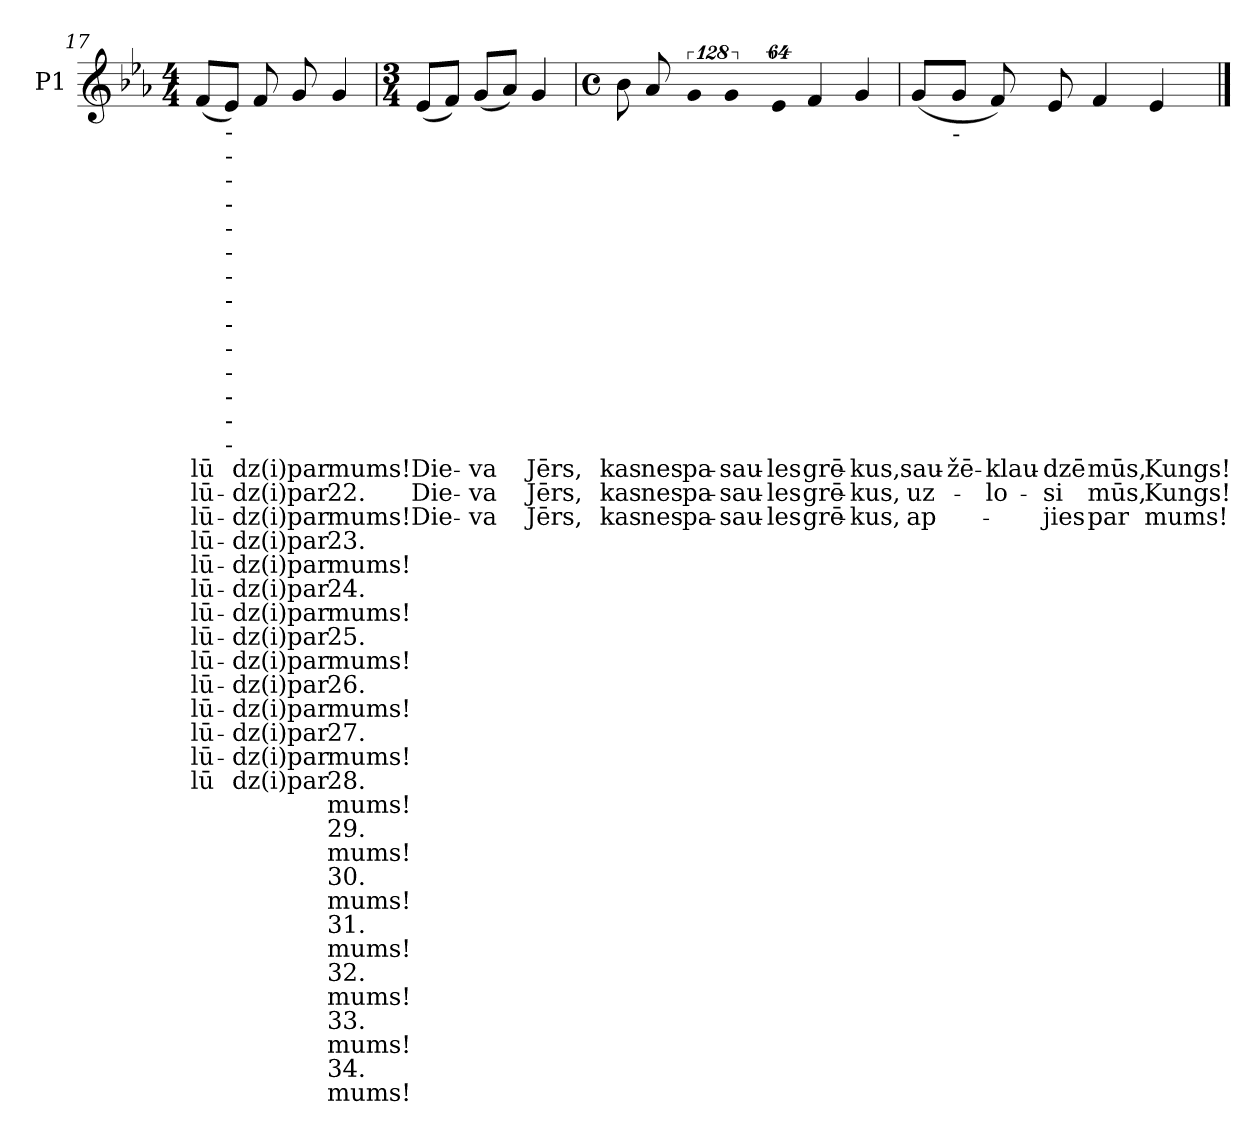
**kern	**text	**text	**text	**text	**text	**text	**text	**text	**text	**text	**text	**text	**text	**text	**text	**text	**text	**text	**text	**text	**text	**text	**text	**text	**text	**text	**text
*part1	*part1	*part1	*part1	*part1	*part1	*part1	*part1	*part1	*part1	*part1	*part1	*part1	*part1	*part1	*part1	*part1	*part1	*part1	*part1	*part1	*part1	*part1	*part1	*part1	*part1	*part1	*part1
*staff1	*staff1	*staff1	*staff1	*staff1	*staff1	*staff1	*staff1	*staff1	*staff1	*staff1	*staff1	*staff1	*staff1	*staff1	*staff1	*staff1	*staff1	*staff1	*staff1	*staff1	*staff1	*staff1	*staff1	*staff1	*staff1	*staff1	*staff1
*I"P1	*	*	*	*	*	*	*	*	*	*	*	*	*	*	*	*	*	*	*	*	*	*	*	*	*	*	*
*clefG2	*	*	*	*	*	*	*	*	*	*	*	*	*	*	*	*	*	*	*	*	*	*	*	*	*	*	*
*k[b-e-a-]	*	*	*	*	*	*	*	*	*	*	*	*	*	*	*	*	*	*	*	*	*	*	*	*	*	*	*
*E-:	*	*	*	*	*	*	*	*	*	*	*	*	*	*	*	*	*	*	*	*	*	*	*	*	*	*	*
*M4/4	*	*	*	*	*	*	*	*	*	*	*	*	*	*	*	*	*	*	*	*	*	*	*	*	*	*	*
=17	=17	=17	=17	=17	=17	=17	=17	=17	=17	=17	=17	=17	=17	=17	=17	=17	=17	=17	=17	=17	=17	=17	=17	=17	=17	=17	=17
!	!LO:LY:b:color=#000000	!LO:LY:b:color=#000000	!LO:LY:b:color=#000000	!LO:LY:b:color=#000000	!LO:LY:b:color=#000000	!LO:LY:b:color=#000000	!LO:LY:b:color=#000000	!LO:LY:b:color=#000000	!LO:LY:b:color=#000000	!LO:LY:b:color=#000000	!LO:LY:b:color=#000000	!LO:LY:b:color=#000000	!LO:LY:b:color=#000000	!LO:LY:b:color=#000000	!	!	!	!	!	!	!	!	!	!	!	!	!
(8fi/L	lū	lū-	lū-	lū-	lū-	lū-	-lū-	-lū-	-lū-	-lū-	-lū-	-lū-	lū-	-lū	.	.	.	.	.	.	.	.	.	.	.	.	.
!LO:TX:b:t=-	!	!	!	!	!	!	!	!	!	!	!	!	!	!	!	!	!	!	!	!	!	!	!	!	!	!	!
!LO:TX:b:t=-	!	!	!	!	!	!	!	!	!	!	!	!	!	!	!	!	!	!	!	!	!	!	!	!	!	!	!
!LO:TX:b:t=-	!	!	!	!	!	!	!	!	!	!	!	!	!	!	!	!	!	!	!	!	!	!	!	!	!	!	!
!LO:TX:b:t=-	!	!	!	!	!	!	!	!	!	!	!	!	!	!	!	!	!	!	!	!	!	!	!	!	!	!	!
!LO:TX:b:t=-	!	!	!	!	!	!	!	!	!	!	!	!	!	!	!	!	!	!	!	!	!	!	!	!	!	!	!
!LO:TX:b:t=-	!	!	!	!	!	!	!	!	!	!	!	!	!	!	!	!	!	!	!	!	!	!	!	!	!	!	!
!LO:TX:b:t=-	!	!	!	!	!	!	!	!	!	!	!	!	!	!	!	!	!	!	!	!	!	!	!	!	!	!	!
!LO:TX:b:t=-	!	!	!	!	!	!	!	!	!	!	!	!	!	!	!	!	!	!	!	!	!	!	!	!	!	!	!
!LO:TX:b:t=-	!	!	!	!	!	!	!	!	!	!	!	!	!	!	!	!	!	!	!	!	!	!	!	!	!	!	!
!LO:TX:b:t=-	!	!	!	!	!	!	!	!	!	!	!	!	!	!	!	!	!	!	!	!	!	!	!	!	!	!	!
!LO:TX:b:t=-	!	!	!	!	!	!	!	!	!	!	!	!	!	!	!	!	!	!	!	!	!	!	!	!	!	!	!
!LO:TX:b:t=-	!	!	!	!	!	!	!	!	!	!	!	!	!	!	!	!	!	!	!	!	!	!	!	!	!	!	!
!LO:TX:b:t=-	!	!	!	!	!	!	!	!	!	!	!	!	!	!	!	!	!	!	!	!	!	!	!	!	!	!	!
!LO:TX:b:t=-	!	!	!	!	!	!	!	!	!	!	!	!	!	!	!	!	!	!	!	!	!	!	!	!	!	!	!
8e-i/J)	.	.	.	.	.	.	.	.	.	.	.	.	.	.	.	.	.	.	.	.	.	.	.	.	.	.	.
!	!LO:LY:b:color=#000000	!LO:LY:b:color=#000000	!LO:LY:b:color=#000000	!LO:LY:b:color=#000000	!LO:LY:b:color=#000000	!LO:LY:b:color=#000000	!LO:LY:b:color=#000000	!LO:LY:b:color=#000000	!LO:LY:b:color=#000000	!LO:LY:b:color=#000000	!LO:LY:b:color=#000000	!LO:LY:b:color=#000000	!LO:LY:b:color=#000000	!LO:LY:b:color=#000000	!	!	!	!	!	!	!	!	!	!	!	!	!
8fi/	dz(i)	-dz(i)	-dz(i)	-dz(i)	-dz(i)	dz(i)	dz(i)	dz(i)	dz(i)	dz(i)	dz(i)	dz(i)	dz(i)	-dz(i)	.	.	.	.	.	.	.	.	.	.	.	.	.
!	!LO:LY:b:color=#000000	!LO:LY:b:color=#000000	!LO:LY:b:color=#000000	!LO:LY:b:color=#000000	!LO:LY:b:color=#000000	!LO:LY:b:color=#000000	!LO:LY:b:color=#000000	!LO:LY:b:color=#000000	!LO:LY:b:color=#000000	!LO:LY:b:color=#000000	!LO:LY:b:color=#000000	!LO:LY:b:color=#000000	!LO:LY:b:color=#000000	!LO:LY:b:color=#000000	!	!	!	!	!	!	!	!	!	!	!	!	!
8gi/	par	par	par	par	par	par	par	par	par	par	par	par	par	par	.	.	.	.	.	.	.	.	.	.	.	.	.
!	!LO:LY:b:color=#000000	!LO:LY:b:color=#000000	!LO:LY:b:color=#000000	!LO:LY:b:color=#000000	!LO:LY:b:color=#000000	!LO:LY:b:color=#000000	!LO:LY:b:color=#000000	!LO:LY:b:color=#000000	!LO:LY:b:color=#000000	!LO:LY:b:color=#000000	!LO:LY:b:color=#000000	!LO:LY:b:color=#000000	!LO:LY:b:color=#000000	!LO:LY:b:color=#000000	!LO:LY:b:color=#000000	!LO:LY:b:color=#000000	!LO:LY:b:color=#000000	!LO:LY:b:color=#000000	!LO:LY:b:color=#000000	!LO:LY:b:color=#000000	!LO:LY:b:color=#000000	!LO:LY:b:color=#000000	!LO:LY:b:color=#000000	!LO:LY:b:color=#000000	!LO:LY:b:color=#000000	!LO:LY:b:color=#000000	!LO:LY:b:color=#000000
4gi/	mums!	22.	mums!	23.	mums!	24.	mums!	25.	mums!	26.	mums!	27.	mums!	28.	mums!	29.	mums!	30.	mums!	31.	mums!	32.	mums!	33.	mums!	34.	mums!
!!LO:LB:g=z
=18	=18	=18	=18	=18	=18	=18	=18	=18	=18	=18	=18	=18	=18	=18	=18	=18	=18	=18	=18	=18	=18	=18	=18	=18	=18	=18	=18
*M3/4	*	*	*	*	*	*	*	*	*	*	*	*	*	*	*	*	*	*	*	*	*	*	*	*	*	*	*
!	!LO:LY:b:color=#000000	!LO:LY:b:color=#000000	!LO:LY:b:color=#000000	!	!	!	!	!	!	!	!	!	!	!	!	!	!	!	!	!	!	!	!	!	!	!	!
(8e-i/L	Die-	Die-	Die-	.	.	.	.	.	.	.	.	.	.	.	.	.	.	.	.	.	.	.	.	.	.	.	.
8fi/J)	.	.	.	.	.	.	.	.	.	.	.	.	.	.	.	.	.	.	.	.	.	.	.	.	.	.	.
!	!LO:LY:b:color=#000000	!LO:LY:b:color=#000000	!LO:LY:b:color=#000000	!	!	!	!	!	!	!	!	!	!	!	!	!	!	!	!	!	!	!	!	!	!	!	!
(8gi/L	-va	-va	-va	.	.	.	.	.	.	.	.	.	.	.	.	.	.	.	.	.	.	.	.	.	.	.	.
8a-i/J)	.	.	.	.	.	.	.	.	.	.	.	.	.	.	.	.	.	.	.	.	.	.	.	.	.	.	.
!	!LO:LY:b:color=#000000	!LO:LY:b:color=#000000	!LO:LY:b:color=#000000	!	!	!	!	!	!	!	!	!	!	!	!	!	!	!	!	!	!	!	!	!	!	!	!
4gi/	Jērs,	Jērs,	Jērs,	.	.	.	.	.	.	.	.	.	.	.	.	.	.	.	.	.	.	.	.	.	.	.	.
=19	=19	=19	=19	=19	=19	=19	=19	=19	=19	=19	=19	=19	=19	=19	=19	=19	=19	=19	=19	=19	=19	=19	=19	=19	=19	=19	=19
*M4/4	*	*	*	*	*	*	*	*	*	*	*	*	*	*	*	*	*	*	*	*	*	*	*	*	*	*	*
*met(c)	*	*	*	*	*	*	*	*	*	*	*	*	*	*	*	*	*	*	*	*	*	*	*	*	*	*	*
!	!LO:LY:b:color=#000000	!LO:LY:b:color=#000000	!LO:LY:b:color=#000000	!	!	!	!	!	!	!	!	!	!	!	!	!	!	!	!	!	!	!	!	!	!	!	!
8b-i\	kas	kas	kas	.	.	.	.	.	.	.	.	.	.	.	.	.	.	.	.	.	.	.	.	.	.	.	.
!	!LO:LY:b:color=#000000	!LO:LY:b:color=#000000	!LO:LY:b:color=#000000	!	!	!	!	!	!	!	!	!	!	!	!	!	!	!	!	!	!	!	!	!	!	!	!
8a-i/	nes	nes	nes	.	.	.	.	.	.	.	.	.	.	.	.	.	.	.	.	.	.	.	.	.	.	.	.
!LO:N:vis=8	!	!	!	!	!	!	!	!	!	!	!	!	!	!	!	!	!	!	!	!	!	!	!	!	!	!	!
!	!LO:LY:b:color=#000000	!LO:LY:b:color=#000000	!LO:LY:b:color=#000000	!	!	!	!	!	!	!	!	!	!	!	!	!	!	!	!	!	!	!	!	!	!	!	!
1024%85gi/	pa-	pa-	pa-	.	.	.	.	.	.	.	.	.	.	.	.	.	.	.	.	.	.	.	.	.	.	.	.
!LO:N:vis=8	!	!	!	!	!	!	!	!	!	!	!	!	!	!	!	!	!	!	!	!	!	!	!	!	!	!	!
!	!LO:LY:b:color=#000000	!LO:LY:b:color=#000000	!LO:LY:b:color=#000000	!	!	!	!	!	!	!	!	!	!	!	!	!	!	!	!	!	!	!	!	!	!	!	!
1024%85gi/	-sau-	-sau-	-sau-	.	.	.	.	.	.	.	.	.	.	.	.	.	.	.	.	.	.	.	.	.	.	.	.
!LO:N:vis=8	!	!	!	!	!	!	!	!	!	!	!	!	!	!	!	!	!	!	!	!	!	!	!	!	!	!	!
!	!LO:LY:b:color=#000000	!LO:LY:b:color=#000000	!LO:LY:b:color=#000000	!	!	!	!	!	!	!	!	!	!	!	!	!	!	!	!	!	!	!	!	!	!	!	!
512%43e-i/	-les	-les	-les	.	.	.	.	.	.	.	.	.	.	.	.	.	.	.	.	.	.	.	.	.	.	.	.
!	!LO:LY:b:color=#000000	!LO:LY:b:color=#000000	!LO:LY:b:color=#000000	!	!	!	!	!	!	!	!	!	!	!	!	!	!	!	!	!	!	!	!	!	!	!	!
4fi/	grē-	grē-	grē-	.	.	.	.	.	.	.	.	.	.	.	.	.	.	.	.	.	.	.	.	.	.	.	.
!	!LO:LY:b:color=#000000	!LO:LY:b:color=#000000	!LO:LY:b:color=#000000	!	!	!	!	!	!	!	!	!	!	!	!	!	!	!	!	!	!	!	!	!	!	!	!
4gi/	-kus,	-kus,	-kus,	.	.	.	.	.	.	.	.	.	.	.	.	.	.	.	.	.	.	.	.	.	.	.	.
=20	=20	=20	=20	=20	=20	=20	=20	=20	=20	=20	=20	=20	=20	=20	=20	=20	=20	=20	=20	=20	=20	=20	=20	=20	=20	=20	=20
!	!LO:LY:b:color=#000000	!LO:LY:b:color=#000000	!LO:LY:b:color=#000000	!	!	!	!	!	!	!	!	!	!	!	!	!	!	!	!	!	!	!	!	!	!	!	!
(8gi/L	sau-	uz-	ap-	.	.	.	.	.	.	.	.	.	.	.	.	.	.	.	.	.	.	.	.	.	.	.	.
!LO:TX:b:t=-	!	!	!	!	!	!	!	!	!	!	!	!	!	!	!	!	!	!	!	!	!	!	!	!	!	!	!
!	!LO:LY:b:color=#000000	!	!	!	!	!	!	!	!	!	!	!	!	!	!	!	!	!	!	!	!	!	!	!	!	!	!
8gi/J	-žē-	.	.	.	.	.	.	.	.	.	.	.	.	.	.	.	.	.	.	.	.	.	.	.	.	.	.
!	!LO:LY:b:color=#000000	!LO:LY:b:color=#000000	!	!	!	!	!	!	!	!	!	!	!	!	!	!	!	!	!	!	!	!	!	!	!	!	!
8fi/)	-klau-	-lo-	.	.	.	.	.	.	.	.	.	.	.	.	.	.	.	.	.	.	.	.	.	.	.	.	.
!	!LO:LY:b:color=#000000	!LO:LY:b:color=#000000	!LO:LY:b:color=#000000	!	!	!	!	!	!	!	!	!	!	!	!	!	!	!	!	!	!	!	!	!	!	!	!
8e-i/	-dzē	-si	-jies	.	.	.	.	.	.	.	.	.	.	.	.	.	.	.	.	.	.	.	.	.	.	.	.
!	!LO:LY:b:color=#000000	!LO:LY:b:color=#000000	!LO:LY:b:color=#000000	!	!	!	!	!	!	!	!	!	!	!	!	!	!	!	!	!	!	!	!	!	!	!	!
4fi/	mūs,	mūs,	par	.	.	.	.	.	.	.	.	.	.	.	.	.	.	.	.	.	.	.	.	.	.	.	.
!	!LO:LY:b:color=#000000	!LO:LY:b:color=#000000	!LO:LY:b:color=#000000	!	!	!	!	!	!	!	!	!	!	!	!	!	!	!	!	!	!	!	!	!	!	!	!
4e-i/	Kungs!	Kungs!	mums!	.	.	.	.	.	.	.	.	.	.	.	.	.	.	.	.	.	.	.	.	.	.	.	.
==	==	==	==	==	==	==	==	==	==	==	==	==	==	==	==	==	==	==	==	==	==	==	==	==	==	==	==
*-	*-	*-	*-	*-	*-	*-	*-	*-	*-	*-	*-	*-	*-	*-	*-	*-	*-	*-	*-	*-	*-	*-	*-	*-	*-	*-	*-
